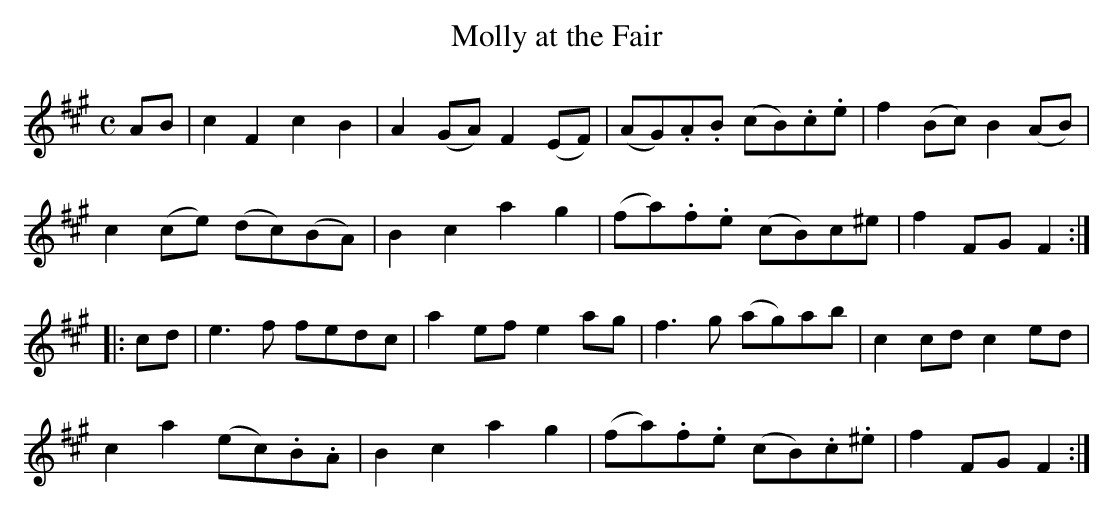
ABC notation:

X:1
T:Molly at the Fair
M:C
L:1/8
K:A
AB|c2F2c2B2|A2 (GA) F2 (EF)|(AG).A.B (cB).c.e|f2 (Bc) B2 (AB)|
c2 (ce) (dc)(BA)|B2c2a2g2|(fa).f.e (cB)c^e|f2 FG F2:|
|:cd|e3f fedc|a2 ef e2 ag|f3g (ag)ab|c2 cd c2 ed|
c2a2 (ec).B.A|B2c2 a2g2|(fa).f.e (cB).c.^e|f2 FG F2:|
